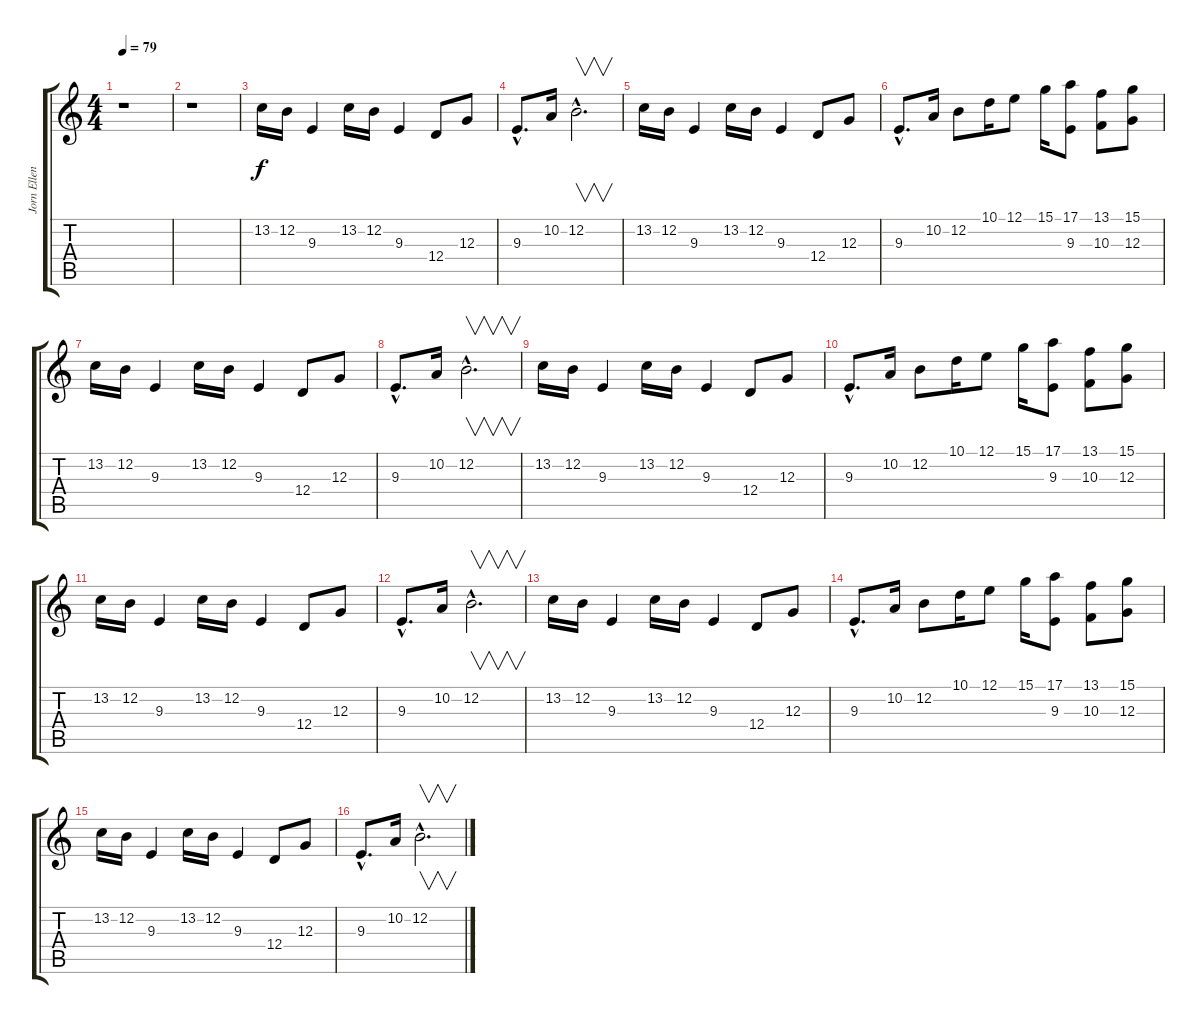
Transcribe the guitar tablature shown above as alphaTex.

\track ("Jorn Ellenbrock" "Jorn Ellen") {instrument acousticgrandpiano}
\staff {score tabs}
\tuning (E4 B3 G3 D3 A2 E2) {hide}
\ts (4 4)
\tempo 79
\clef g2
\ks c
r.1{dy f} |
r.1 |
13.2.16 12.2.16 9.3.4 13.2.16 12.2.16 9.3.4 12.4.8 12.3.8 |
9.3{hac}.8{d} 10.2.16 12.2{hac}.2{v d} |
13.2.16 12.2.16 9.3.4 13.2.16 12.2.16 9.3.4 12.4.8 12.3.8 |
9.3{hac}.8{d} 10.2.16 12.2.8 10.1.16 12.1.8 15.1.16 (17.1 9.3).8 (13.1 10.3).8 (15.1 12.3).8 |
13.2.16 12.2.16 9.3.4 13.2.16 12.2.16 9.3.4 12.4.8 12.3.8 |
9.3{hac}.8{d} 10.2.16 12.2{hac}.2{v d} |
13.2.16 12.2.16 9.3.4 13.2.16 12.2.16 9.3.4 12.4.8 12.3.8 |
9.3{hac}.8{d} 10.2.16 12.2.8 10.1.16 12.1.8 15.1.16 (17.1 9.3).8 (13.1 10.3).8 (15.1 12.3).8 |
13.2.16 12.2.16 9.3.4 13.2.16 12.2.16 9.3.4 12.4.8 12.3.8 |
9.3{hac}.8{d} 10.2.16 12.2{hac}.2{v d} |
13.2.16 12.2.16 9.3.4 13.2.16 12.2.16 9.3.4 12.4.8 12.3.8 |
9.3{hac}.8{d} 10.2.16 12.2.8 10.1.16 12.1.8 15.1.16 (17.1 9.3).8 (13.1 10.3).8 (15.1 12.3).8 |
13.2.16 12.2.16 9.3.4 13.2.16 12.2.16 9.3.4 12.4.8 12.3.8 |
9.3{hac}.8{d} 10.2.16 12.2{hac}.2{v d}
